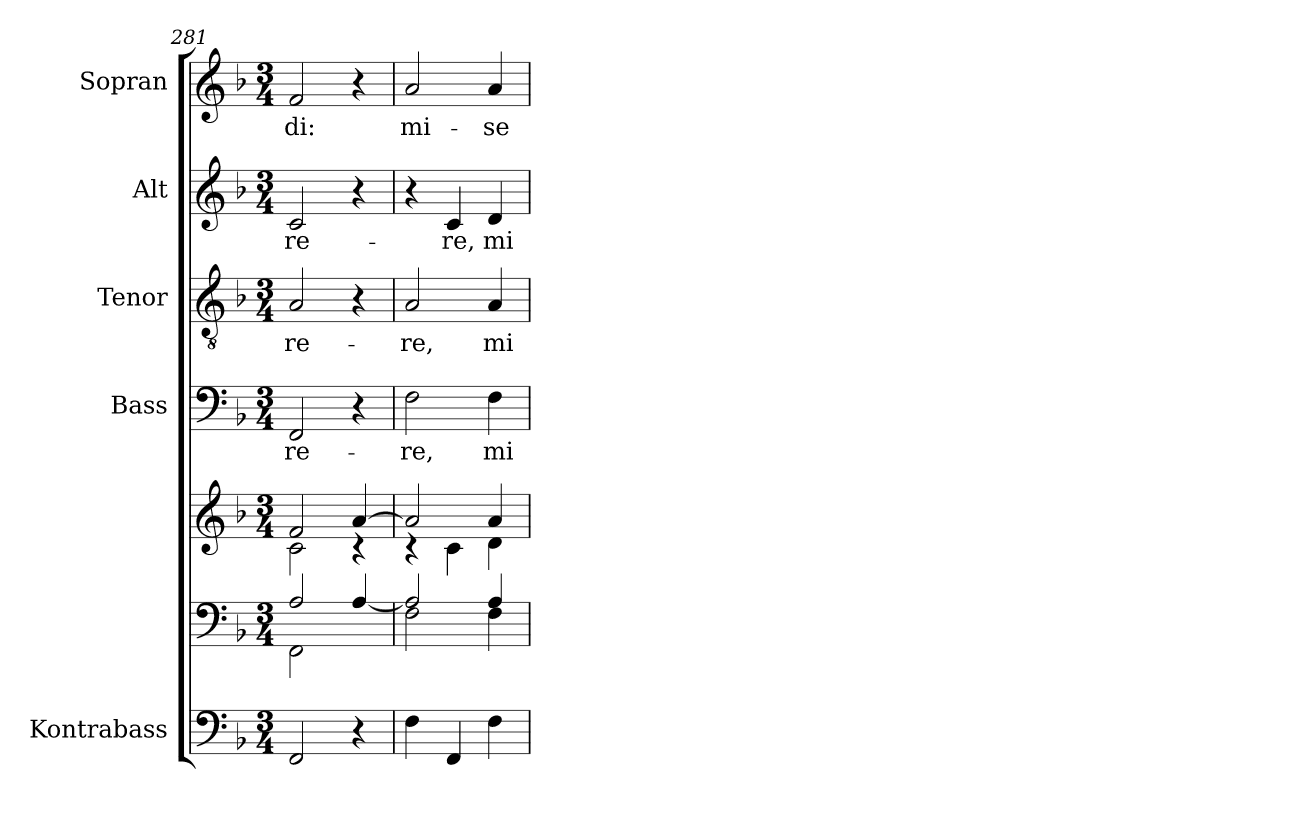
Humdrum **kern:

**kern	**kern	**kern	**kern	**text	**kern	**text	**kern	**text	**kern	**text
*part6	*part5	*part5	*part4	*part4	*part3	*part3	*part2	*part2	*part1	*part1
*staff7	*staff6	*staff5	*staff4	*staff4	*staff3	*staff3	*staff2	*staff2	*staff1	*staff1
*I"Kontrabass	*	*	*I"Bass	*	*I"Tenor	*	*I"Alt	*	*I"Sopran	*
*I'Kb.	*	*	*I'B.	*	*I'T.	*	*I'A.	*	*I'S.	*
!!LO:LB:g=z
*clefF4	*clefF4	*clefG2	*clefF4	*	*clefGv2	*	*clefG2	*	*clefG2	*
*ITrd7c12	*	*	*	*	*	*	*	*	*	*
*k[b-]	*k[b-]	*k[b-]	*k[b-]	*	*k[b-]	*	*k[b-]	*	*k[b-]	*
*F:	*F:	*F:	*F:	*	*F:	*	*F:	*	*F:	*
*M3/4	*M3/4	*M3/4	*M3/4	*	*M3/4	*	*M3/4	*	*M3/4	*
=281	=281	=281	=281	=281	=281	=281	=281	=281	=281	=281
*	*^	*^	*	*	*	*	*	*	*	*
!	!	!	!	!	!	!LO:LY:b	!	!LO:LY:b	!	!LO:LY:b	!	!LO:LY:b
2FFF/	2A/	2FF\	2f/	2c\	2FF/	-re-	2A/	-re-	2c/	-re-	2f/	-di:
4r	[>4A/	4ryy	[>4a/	4rc	4r	.	4r	.	4r	.	4r	.
=282	=282	=282	=282	=282	=282	=282	=282	=282	=282	=282	=282	=282
!	!	!	!	!	!	!LO:LY:b	!	!LO:LY:b	!	!	!	!LO:LY:b
4FF\	2A/]	2F\	2a/]	4rc	2F\	-re,	2A/	-re,	4r	.	2a/	mi-
!	!	!	!	!	!	!	!	!	!	!LO:LY:b	!	!
4FFF/	.	.	.	4c\	.	.	.	.	4c/	-re,	.	.
!	!	!	!	!	!	!LO:LY:b	!	!LO:LY:b	!	!LO:LY:b	!	!LO:LY:b
4FF\	4A/	4F\	4a/	4d\	4F\	mi-	4A/	mi-	4d/	mi-	4a/	-se-
*	*v	*v	*	*	*	*	*	*	*	*	*	*
*	*	*v	*v	*	*	*	*	*	*	*	*
=	=	=	=	=	=	=	=	=	=	=
*-	*-	*-	*-	*-	*-	*-	*-	*-	*-	*-
